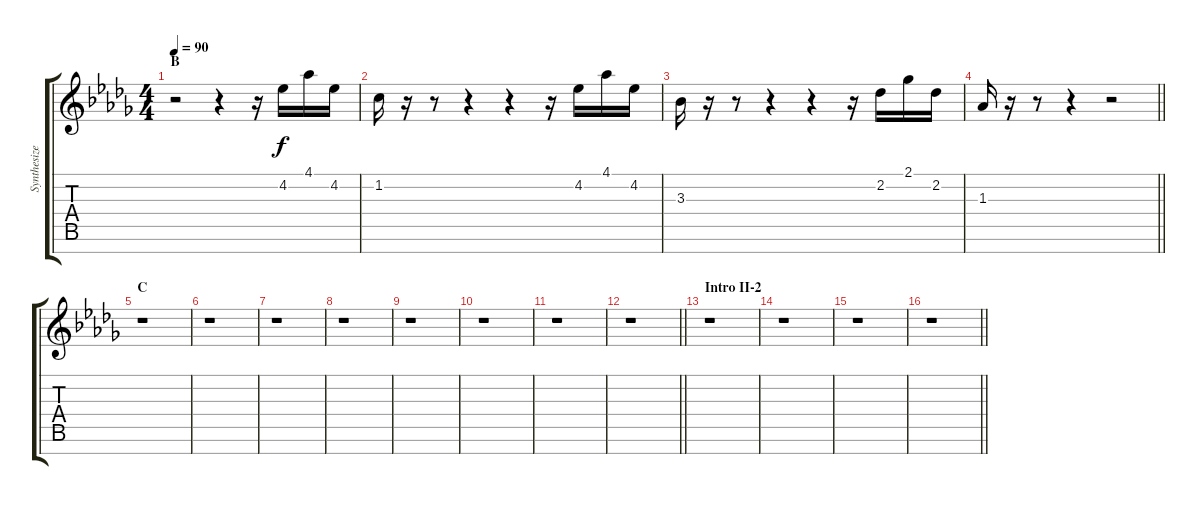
\track ("Synthesizer I" "Synthesize") {instrument lead2sawtooth}
\staff {score tabs}
\tuning (E5 B4 G4 D4 A3 E3 B2) {hide}
\ts (4 4)
\section ("" "B")
\tempo 90
\clef g2
\ks db
r.2{dy f} r.4 r.16 4.2.16 4.1.16 4.2.16 |
1.2.16 r.16 r.8 r.4 r.4 r.16 4.2.16 4.1.16 4.2.16 |
3.3.16 r.16 r.8 r.4 r.4 r.16 2.2.16 2.1.16 2.2.16 |
\barLineRight lightlight
1.3.16 r.16 r.8 r.4 r.2 |
\section ("" "C")
r.1 |
r.1 |
r.1 |
r.1 |
r.1 |
r.1 |
r.1 |
\barLineRight lightlight
r.1 |
\section ("" "Intro II-2")
r.1 |
r.1 |
r.1 |
\barLineRight lightlight
r.1
